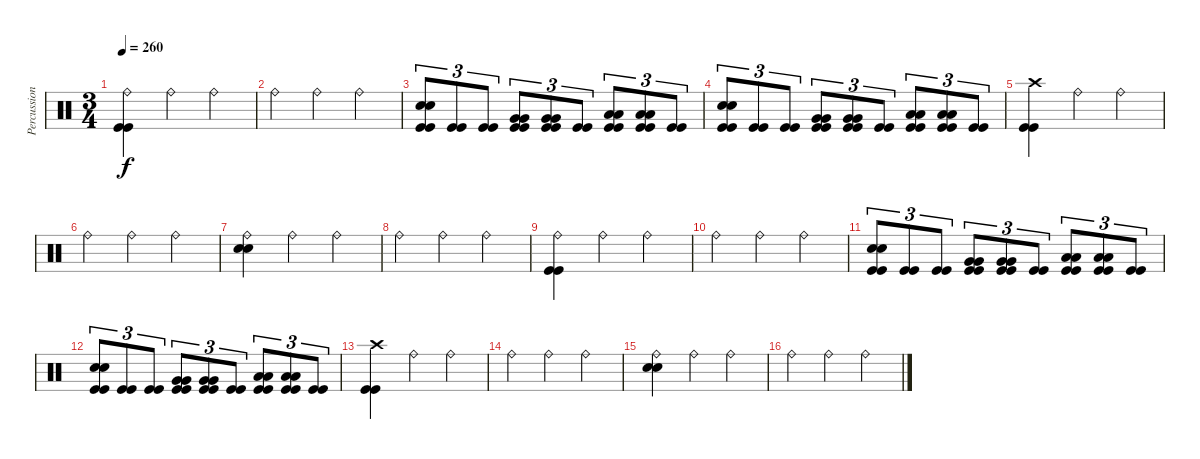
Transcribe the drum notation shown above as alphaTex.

\track ("Percussion" "Percussion") {instrument percussion}
\staff {score}
\articulation defaults
\ts (3 4)
\tempo 260
\clef neutral
\ks c
("Ride (bell)" "Kick (hit)" "Kick (hit)").4{dy f} "Ride (bell)".4 "Ride (bell)".4 |
"Ride (bell)".4 "Ride (bell)".4 "Ride (bell)".4 |
("Snare (hit) 2" "Snare (hit) 2" "Kick (hit)" "Kick (hit)").8{tu (3 2)} ("Kick (hit)" "Kick (hit)").8{tu (3 2)} ("Kick (hit)" "Kick (hit)").8{tu (3 2)} ("Very Low Tom (hit)" "Very Low Tom (hit)" "Kick (hit)" "Kick (hit)").8{tu (3 2)} ("Very Low Tom (hit)" "Very Low Tom (hit)" "Kick (hit)" "Kick (hit)").8{tu (3 2)} ("Kick (hit)" "Kick (hit)").8{tu (3 2)} ("Low Floor Tom (hit)" "Low Floor Tom (hit)" "Kick (hit)" "Kick (hit)").8{tu (3 2)} ("Low Floor Tom (hit)" "Low Floor Tom (hit)" "Kick (hit)" "Kick (hit)").8{tu (3 2)} ("Kick (hit)" "Kick (hit)").8{tu (3 2)} |
("Snare (hit) 2" "Snare (hit) 2" "Kick (hit)" "Kick (hit)").8{tu (3 2)} ("Kick (hit)" "Kick (hit)").8{tu (3 2)} ("Kick (hit)" "Kick (hit)").8{tu (3 2)} ("Very Low Tom (hit)" "Very Low Tom (hit)" "Kick (hit)" "Kick (hit)").8{tu (3 2)} ("Very Low Tom (hit)" "Very Low Tom (hit)" "Kick (hit)" "Kick (hit)").8{tu (3 2)} ("Kick (hit)" "Kick (hit)").8{tu (3 2)} ("Low Floor Tom (hit)" "Low Floor Tom (hit)" "Kick (hit)" "Kick (hit)").8{tu (3 2)} ("Low Floor Tom (hit)" "Low Floor Tom (hit)" "Kick (hit)" "Kick (hit)").8{tu (3 2)} ("Kick (hit)" "Kick (hit)").8{tu (3 2)} |
("Crash high (hit)" "Kick (hit)" "Kick (hit)").4 "Ride (bell)".4 "Ride (bell)".4 |
"Ride (bell)".4 "Ride (bell)".4 "Ride (bell)".4 |
("Ride (bell)" "Snare (hit) 2" "Snare (hit) 2").4 "Ride (bell)".4 "Ride (bell)".4 |
"Ride (bell)".4 "Ride (bell)".4 "Ride (bell)".4 |
("Ride (bell)" "Kick (hit)" "Kick (hit)").4 "Ride (bell)".4 "Ride (bell)".4 |
"Ride (bell)".4 "Ride (bell)".4 "Ride (bell)".4 |
("Snare (hit) 2" "Snare (hit) 2" "Kick (hit)" "Kick (hit)").8{tu (3 2)} ("Kick (hit)" "Kick (hit)").8{tu (3 2)} ("Kick (hit)" "Kick (hit)").8{tu (3 2)} ("Very Low Tom (hit)" "Very Low Tom (hit)" "Kick (hit)" "Kick (hit)").8{tu (3 2)} ("Very Low Tom (hit)" "Very Low Tom (hit)" "Kick (hit)" "Kick (hit)").8{tu (3 2)} ("Kick (hit)" "Kick (hit)").8{tu (3 2)} ("Low Floor Tom (hit)" "Low Floor Tom (hit)" "Kick (hit)" "Kick (hit)").8{tu (3 2)} ("Low Floor Tom (hit)" "Low Floor Tom (hit)" "Kick (hit)" "Kick (hit)").8{tu (3 2)} ("Kick (hit)" "Kick (hit)").8{tu (3 2)} |
("Snare (hit) 2" "Snare (hit) 2" "Kick (hit)" "Kick (hit)").8{tu (3 2)} ("Kick (hit)" "Kick (hit)").8{tu (3 2)} ("Kick (hit)" "Kick (hit)").8{tu (3 2)} ("Very Low Tom (hit)" "Very Low Tom (hit)" "Kick (hit)" "Kick (hit)").8{tu (3 2)} ("Very Low Tom (hit)" "Very Low Tom (hit)" "Kick (hit)" "Kick (hit)").8{tu (3 2)} ("Kick (hit)" "Kick (hit)").8{tu (3 2)} ("Low Floor Tom (hit)" "Low Floor Tom (hit)" "Kick (hit)" "Kick (hit)").8{tu (3 2)} ("Low Floor Tom (hit)" "Low Floor Tom (hit)" "Kick (hit)" "Kick (hit)").8{tu (3 2)} ("Kick (hit)" "Kick (hit)").8{tu (3 2)} |
("Crash high (hit)" "Kick (hit)" "Kick (hit)").4 "Ride (bell)".4 "Ride (bell)".4 |
"Ride (bell)".4 "Ride (bell)".4 "Ride (bell)".4 |
("Ride (bell)" "Snare (hit) 2" "Snare (hit) 2").4 "Ride (bell)".4 "Ride (bell)".4 |
"Ride (bell)".4 "Ride (bell)".4 "Ride (bell)".4
